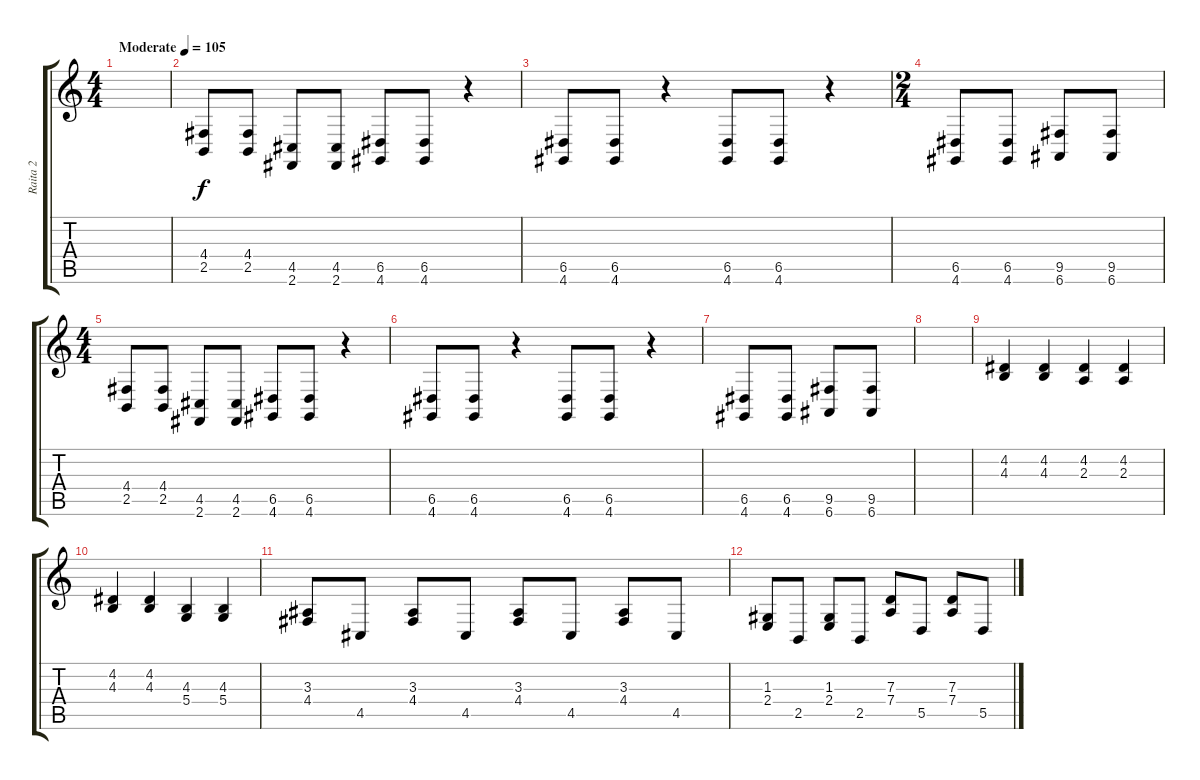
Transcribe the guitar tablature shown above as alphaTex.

\track ("Raita 2" "Raita 2") {instrument acousticgrandpiano}
\staff {score tabs}
\tuning (E4 B3 G3 D3 A2 E2) {hide}
\ts (4 4)
\tempo (105 "Moderate")
\clef g2
\ks c
|
(4.4 2.5).8 (4.4 2.5).8 (4.5 2.6).8 (4.5 2.6).8 (6.5 4.6).8 (6.5 4.6).8 r.4 |
(6.5 4.6).8 (6.5 4.6).8 r.4 (6.5 4.6).8 (6.5 4.6).8 r.4 |
\ts (2 4)
(6.5 4.6).8 (6.5 4.6).8 (9.5 6.6).8 (9.5 6.6).8 |
\ts (4 4)
(4.4 2.5).8 (4.4 2.5).8 (4.5 2.6).8 (4.5 2.6).8 (6.5 4.6).8 (6.5 4.6).8 r.4 |
(6.5 4.6).8 (6.5 4.6).8 r.4 (6.5 4.6).8 (6.5 4.6).8 r.4 |
(6.5 4.6).8 (6.5 4.6).8 (9.5 6.6).8 (9.5 6.6).8 |
|
(4.2 4.3).4 (4.2 4.3).4 (4.2 2.3).4 (4.2 2.3).4 |
(4.2 4.3).4 (4.2 4.3).4 (4.3 5.4).4 (4.3 5.4).4 |
(3.3 4.4).8 4.5.8 (3.3 4.4).8 4.5.8 (3.3 4.4).8 4.5.8 (3.3 4.4).8 4.5.8 |
(1.3 2.4).8 2.5.8 (1.3 2.4).8 2.5.8 (7.3 7.4).8 5.5.8 (7.3 7.4).8 5.5.8
